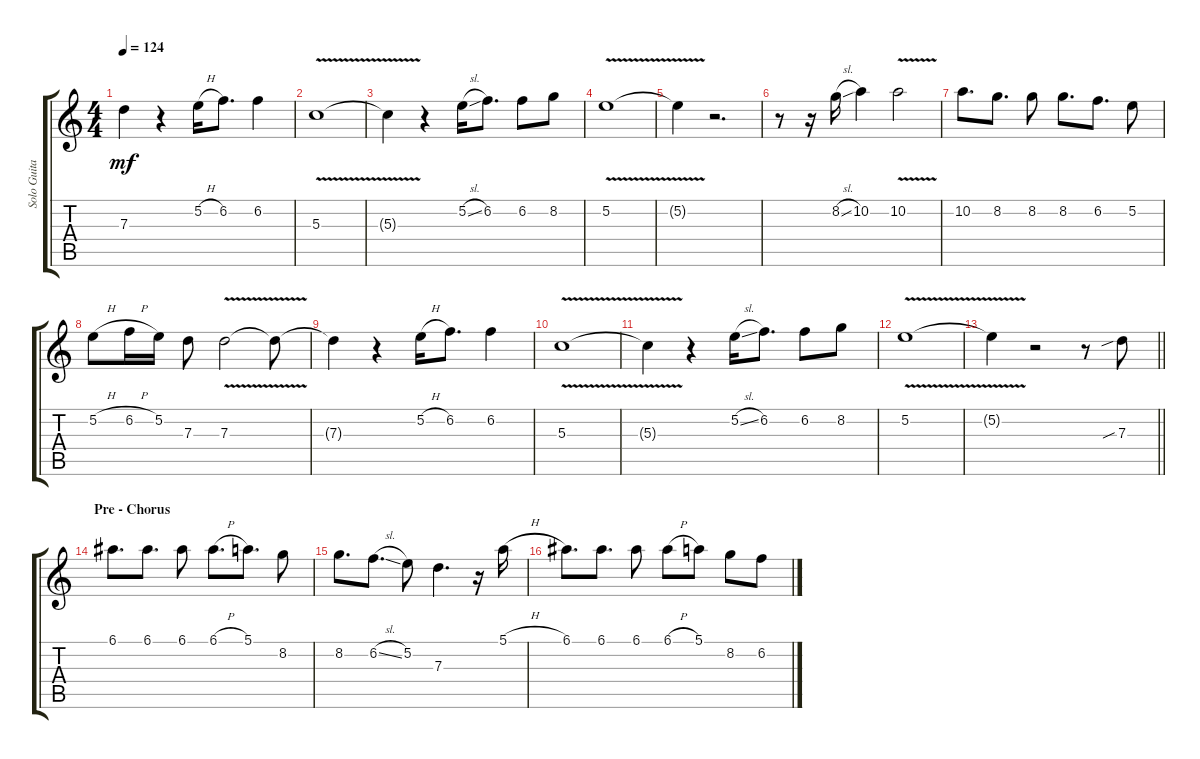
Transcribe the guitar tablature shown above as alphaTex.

\track ("Solo Guitar" "Solo Guita") {instrument distortionguitar}
\staff {score tabs}
\tuning (E4 B3 G3 D3 A2 E2) {hide}
\ts (4 4)
\tempo 124
\clef g2
\ks c
7.3{t}.4{dy mf} r.4 5.2{h}.16 6.2.8{d} 6.2.4 |
5.3{v}.1 |
5.3{t}.4 r.4 5.2{sl}.16 6.2.8{d} 6.2.8 8.2.8 |
5.2{v}.1 |
5.2{t}.4 r.2{d} |
r.8 r.16 8.2{sl}.16 10.2.4 10.2{v}.2 |
10.2.8{d} 8.2.8{d} 8.2.8 8.2.8{d} 6.2.8{d} 5.2.8 |
5.2{h}.8 6.2{h}.16 5.2.16 7.3.8 7.3{v}.2 7.3{t}.8 |
7.3{t}.4 r.4 5.2{h}.16 6.2.8{d} 6.2.4 |
5.3{v}.1 |
5.3{t}.4 r.4 5.2{sl}.16 6.2.8{d} 6.2.8 8.2.8 |
5.2{v}.1 |
\barLineRight lightlight
5.2{t}.4 r.2 r.8 7.3{sib}.8 |
\section ("" "Pre - Chorus")
6.1.8{d} 6.1.8{d} 6.1.8 6.1{h}.8{d} 5.1.8{d} 8.2.8 |
8.2.8{d} 6.2{sl}.8{d} 5.2.8 7.3.4{d} r.16 5.1{h}.16 |
6.1.8{d} 6.1.8{d} 6.1.8 6.1{h}.8 5.1.8 8.2.8 6.2{sl}.8
